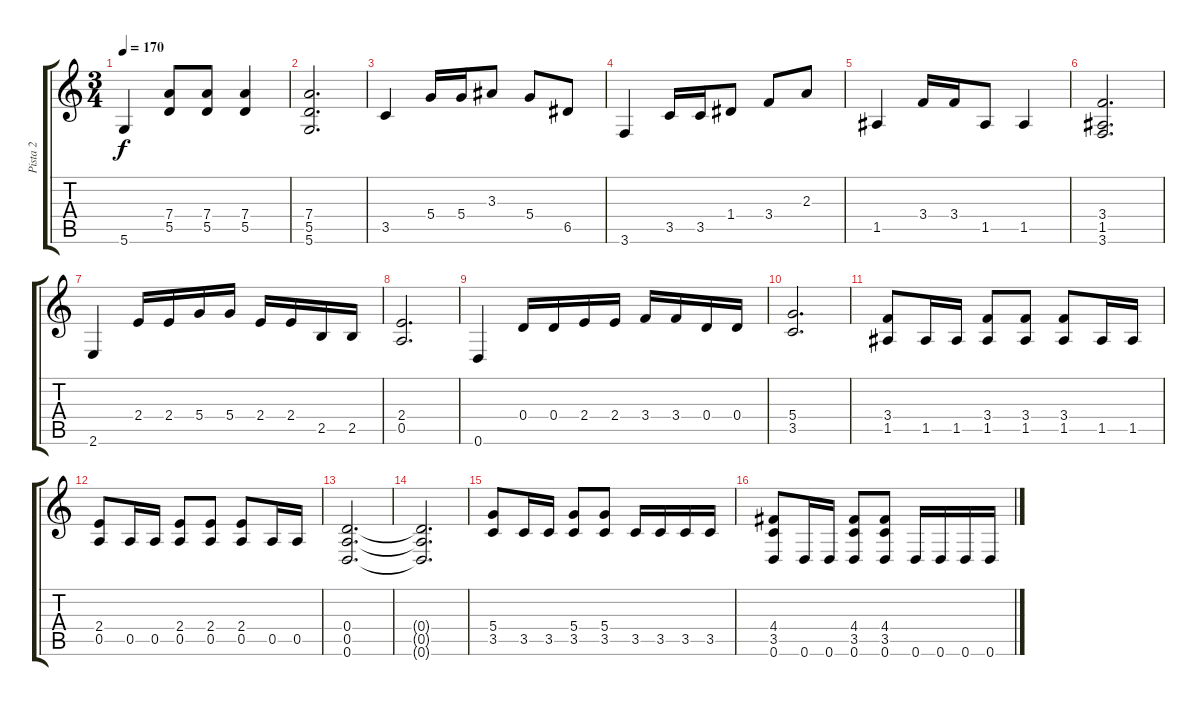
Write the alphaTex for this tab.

\track ("Pista 2" "Pista 2") {instrument distortionguitar}
\staff {score tabs}
\tuning (E4 B3 G3 D3 A2 D2) {hide}
\ts (3 4)
\tempo 170
\clef g2
\ks c
5.6.4{dy f} (7.4 5.5).8 (7.4 5.5).8 (7.4 5.5).4 |
(7.4 5.5 5.6).2{d} |
3.5.4 5.4.16 5.4.16 3.3.8 5.4.8 6.5.8 |
3.6.4 3.5.16 3.5.16 1.4.8 3.4.8 2.3.8 |
1.5.4 3.4.16 3.4.16 1.5.8 1.5.4 |
(3.4 1.5 3.6).2{d} |
2.6.4 2.4.16 2.4.16 5.4.16 5.4.16 2.4.16 2.4.16 2.5.16 2.5.16 |
(2.4 0.5).2{d} |
0.6.4 0.4.16 0.4.16 2.4.16 2.4.16 3.4.16 3.4.16 0.4.16 0.4.16 |
(5.4 3.5).2{d} |
(3.4 1.5).8 1.5.16 1.5.16 (3.4 1.5).8 (3.4 1.5).8 (3.4 1.5).8 1.5.16 1.5.16 |
(2.4 0.5).8 0.5.16 0.5.16 (2.4 0.5).8 (2.4 0.5).8 (2.4 0.5).8 0.5.16 0.5.16 |
(0.4 0.5 0.6).2{d} |
(0.4{t} 0.5{t} 0.6{t}).2{d} |
(5.4 3.5).8 3.5.16 3.5.16 (5.4 3.5).8 (5.4 3.5).8 3.5.16 3.5.16 3.5.16 3.5.16 |
(4.4 3.5 0.6).8 0.6.16 0.6.16 (4.4 3.5 0.6).8 (4.4 3.5 0.6).8 0.6.16 0.6.16 0.6.16 0.6.16
